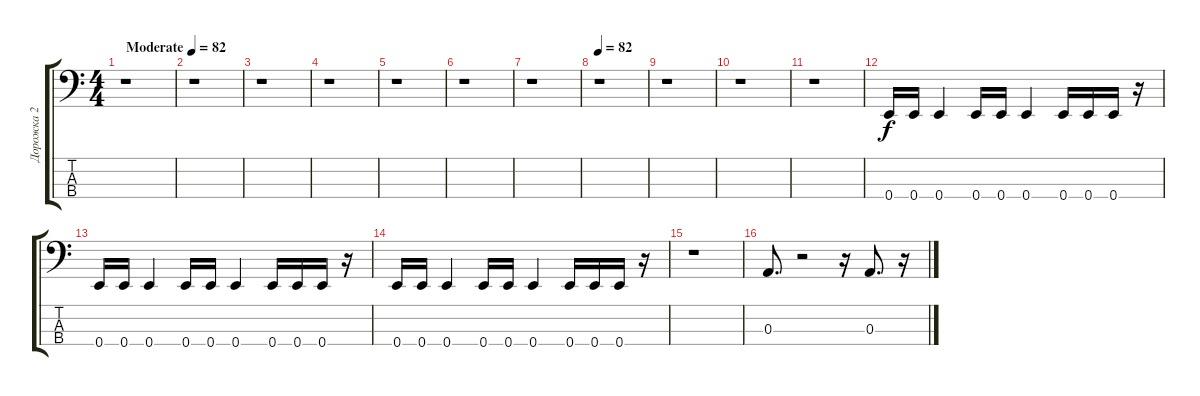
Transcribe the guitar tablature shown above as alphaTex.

\track ("Дорожка 2" "Дорожка 2") {instrument electricbassfinger}
\staff {score tabs}
\tuning (G2 D2 A1 E1) {hide}
\ts (4 4)
\tempo (82 "Moderate")
\clef f4
\ks c
r.1{dy f instrument electricbassfinger} |
r.1 |
r.1 |
r.1 |
r.1 |
r.1 |
r.1 |
\tempo 82
r.1 |
r.1 |
r.1 |
r.1 |
0.4.16 0.4.16 0.4.4 0.4.16 0.4.16 0.4.4 0.4.16 0.4.16 0.4.16 r.16 |
0.4.16 0.4.16 0.4.4 0.4.16 0.4.16 0.4.4 0.4.16 0.4.16 0.4.16 r.16 |
0.4.16 0.4.16 0.4.4 0.4.16 0.4.16 0.4.4 0.4.16 0.4.16 0.4.16 r.16 |
r.1 |
0.3.8{d} r.2 r.16 0.3.8{d} r.16
